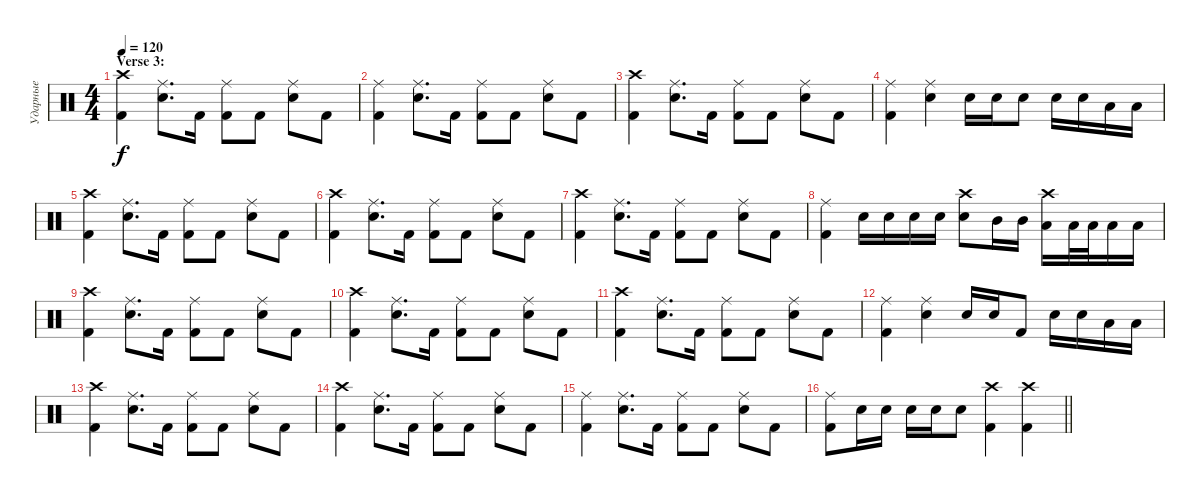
\track ("Ударные" "Ударные") {instrument percussion}
\staff {score}
\articulation defaults
\ts (4 4)
\section ("" "Verse 3:")
\tempo 120
\clef neutral
\ks c
("Crash high (hit)" "Kick (hit) 2").4{dy f} ("Ride (middle)" "Electric Snare (hit)").8{d} "Kick (hit) 2".16 ("Ride (middle)" "Kick (hit) 2").8 "Kick (hit) 2".8 ("Ride (middle)" "Electric Snare (hit)").8 "Kick (hit) 2".8 |
("Ride (middle)" "Kick (hit) 2").4 ("Ride (middle)" "Electric Snare (hit)").8{d} "Kick (hit) 2".16 ("Ride (middle)" "Kick (hit) 2").8 "Kick (hit) 2".8 ("Ride (middle)" "Electric Snare (hit)").8 "Kick (hit) 2".8 |
("Crash high (hit)" "Kick (hit) 2").4 ("Ride (middle)" "Electric Snare (hit)").8{d} "Kick (hit) 2".16 ("Ride (middle)" "Kick (hit) 2").8 "Kick (hit) 2".8 ("Ride (middle)" "Electric Snare (hit)").8 "Kick (hit) 2".8 |
("Ride (middle)" "Kick (hit) 2").4 ("Ride (middle)" "Electric Snare (hit)").4 "Electric Snare (hit)".16 "Electric Snare (hit)".16 "Electric Snare (hit)".8 "Electric Snare (hit)".16 "Electric Snare (hit)".16 "Low Tom (hit)".16 "Low Tom (hit)".16 |
("Crash high (hit)" "Kick (hit) 2").4 ("Ride (middle)" "Electric Snare (hit)").8{d} "Kick (hit) 2".16 ("Ride (middle)" "Kick (hit) 2").8 "Kick (hit) 2".8 ("Ride (middle)" "Electric Snare (hit)").8 "Kick (hit) 2".8 |
("Crash high (hit)" "Kick (hit) 2").4 ("Ride (middle)" "Electric Snare (hit)").8{d} "Kick (hit) 2".16 ("Ride (middle)" "Kick (hit) 2").8 "Kick (hit) 2".8 ("Ride (middle)" "Electric Snare (hit)").8 "Kick (hit) 2".8 |
("Crash high (hit)" "Kick (hit) 2").4 ("Ride (middle)" "Electric Snare (hit)").8{d} "Kick (hit) 2".16 ("Ride (middle)" "Kick (hit) 2").8 "Kick (hit) 2".8 ("Ride (middle)" "Electric Snare (hit)").8 "Kick (hit) 2".8 |
("Ride (middle)" "Kick (hit) 2").4 "Electric Snare (hit)".16 "Electric Snare (hit)".16 "Electric Snare (hit)".16 "Electric Snare (hit)".16 ("Crash high (hit)" "Electric Snare (hit)").8 "Mid Tom (hit)".16 "Mid Tom (hit)".16 ("Crash high (hit)" "Low Tom (hit)").16 "Low Tom (hit)".32 "Low Tom (hit)".32 "Low Tom (hit)".16 "Low Tom (hit)".16 |
("Crash high (hit)" "Kick (hit) 2").4 ("Ride (middle)" "Electric Snare (hit)").8{d} "Kick (hit) 2".16 ("Ride (middle)" "Kick (hit) 2").8 "Kick (hit) 2".8 ("Ride (middle)" "Electric Snare (hit)").8 "Kick (hit) 2".8 |
("Crash high (hit)" "Kick (hit) 2").4 ("Ride (middle)" "Electric Snare (hit)").8{d} "Kick (hit) 2".16 ("Ride (middle)" "Kick (hit) 2").8 "Kick (hit) 2".8 ("Ride (middle)" "Electric Snare (hit)").8 "Kick (hit) 2".8 |
("Crash high (hit)" "Kick (hit) 2").4 ("Ride (middle)" "Electric Snare (hit)").8{d} "Kick (hit) 2".16 ("Ride (middle)" "Kick (hit) 2").8 "Kick (hit) 2".8 ("Ride (middle)" "Electric Snare (hit)").8 "Kick (hit) 2".8 |
("Ride (middle)" "Kick (hit) 2").4 ("Ride (middle)" "Electric Snare (hit)").4 "Electric Snare (hit)".16 "Electric Snare (hit)".16 "Kick (hit) 2".8 "Electric Snare (hit)".16 "Electric Snare (hit)".16 "Low Tom (hit)".16 "Low Tom (hit)".16 |
("Crash high (hit)" "Kick (hit) 2").4 ("Ride (middle)" "Electric Snare (hit)").8{d} "Kick (hit) 2".16 ("Ride (middle)" "Kick (hit) 2").8 "Kick (hit) 2".8 ("Ride (middle)" "Electric Snare (hit)").8 "Kick (hit) 2".8 |
("Crash high (hit)" "Kick (hit) 2").4 ("Ride (middle)" "Electric Snare (hit)").8{d} "Kick (hit) 2".16 ("Ride (middle)" "Kick (hit) 2").8 "Kick (hit) 2".8 ("Ride (middle)" "Electric Snare (hit)").8 "Kick (hit) 2".8 |
("Ride (middle)" "Kick (hit) 2").4 ("Ride (middle)" "Electric Snare (hit)").8{d} "Kick (hit) 2".16 ("Ride (middle)" "Kick (hit) 2").8 "Kick (hit) 2".8 ("Ride (middle)" "Electric Snare (hit)").8 "Kick (hit) 2".8 |
\barLineRight lightlight
("Ride (middle)" "Kick (hit) 2").8 "Electric Snare (hit)".16 "Electric Snare (hit)".16 "Electric Snare (hit)".16 "Electric Snare (hit)".16 "Electric Snare (hit)".8 ("Crash high (hit)" "Kick (hit) 2").4 ("Crash high (hit)" "Kick (hit) 2").4
